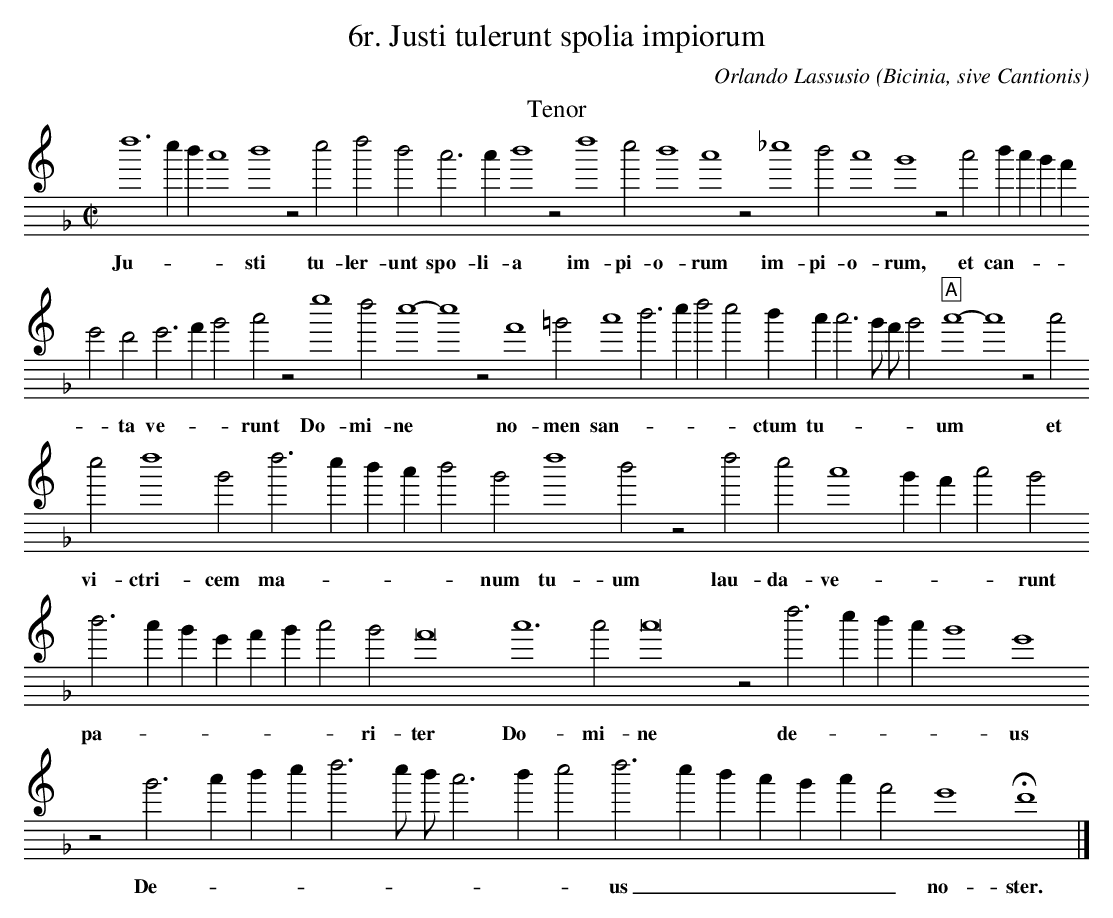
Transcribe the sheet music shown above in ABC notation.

X:1
T:6r. Justi tulerunt spolia impiorum
C:Orlando Lassusio
O: Bicinia, sive Cantionis
M:C|
L:1/4
K:F treble8
T:Tenor
f6 e d c4 d4 z2 e2 f2 d2 c3 c d4 z2 f4 e2 d4 c4 z2 _e4 d2 c4 B4 z2 c2 d c B A
w:Ju- - - -sti tu- ler- unt spo- li- a im- pi- o- rum im- pi- o- rum, et can- - - -
G2 F2 G3 A B2 c2 z2 g4 f2 e4-e4 z2 A4 =B2 c4 d3 e f2 e2 d c c3 B/ A/ B2 "A"c4-c4 z2 c2
w:- ta ve- - - runt Do- mi- ne * no- men san- - - - - ctum tu- - - - - um * et
e2 f4 B2 f3 e d c d2 B2 f4 d2 z2 f2 e2 c4 B A c2 B2 d3 c B G A B c2 B2 A8 c6 c2 c8 z2 f3 e d c B4 G4
w:vi- ctri- cem ma- - - - - num tu- um lau- da- ve- - - - runt pa- - - - - - - ri- ter  Do- mi- ne de- - - - - us
z2 B3 c d e f3 e/ d/ c3 d e2 f3 e d c B c A2 G4 HF4 |]
w:De- - - - - - - - - - us _ _ _ _ _ _ no- ster. *
